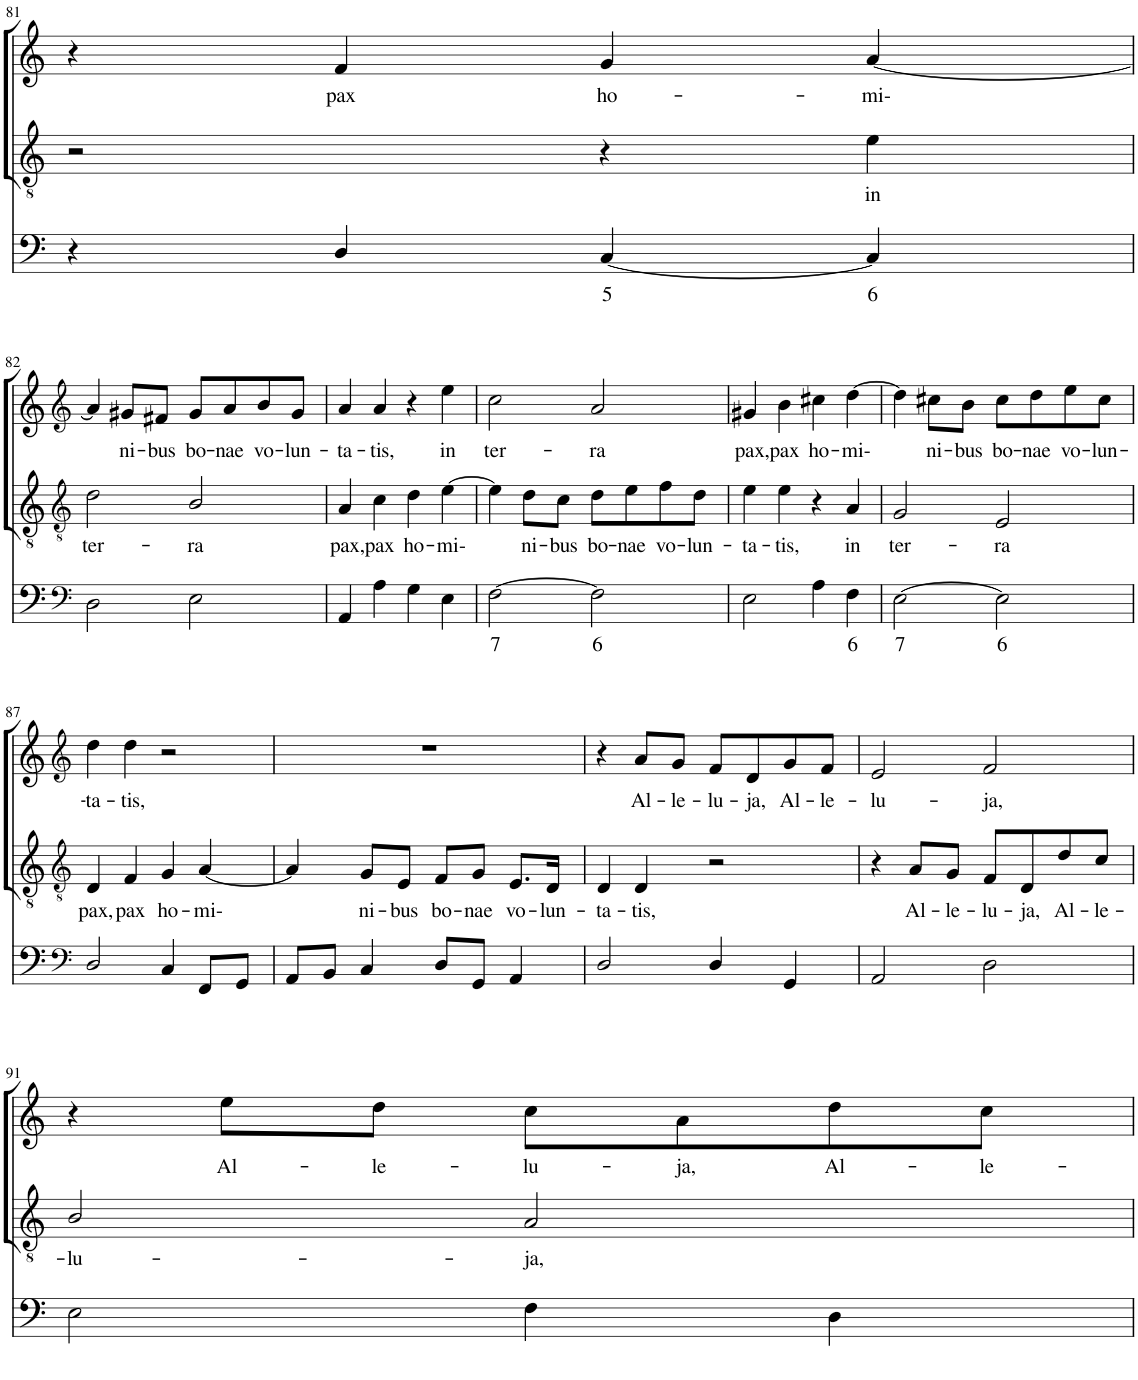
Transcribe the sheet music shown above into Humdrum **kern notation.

**kern	**text	**kern	**text	**kern	**text
*part3	*part3	*part2	*part2	*part1	*part1
*staff3	*staff3	*staff2	*staff2	*staff1	*staff1
*I"Continuo	*	*I"Tenor	*	*I"Soprano	*
!!LO:PB:g=z
*clefF4	*	*clefGv2	*	*clefG2	*
*k[]	*	*k[]	*	*k[]	*
*M4/4	*	*M4/4	*	*M4/4	*
=81	=81	=81	=81	=81	=81
4r	.	2r	.	4r	.
!	!	!	!	!	!LO:LY:b
4D/	.	.	.	4f/	pax
!	!LO:LY:b	!	!	!	!LO:LY:b
[4C/	5	4r	.	4g/	ho-
!	!LO:LY:b	!	!LO:LY:b	!	!LO:LY:b
4C/]	6	4e\	in	[4a/	mi-
!!LO:LB:g=z
=82	=82	=82	=82	=82	=82
*clefF4	*	*clefGv2	*	*clefG2	*
!	!	!	!LO:LY:b	!	!
2D\	.	2d\	ter-	4a/]	.
!	!	!	!	!	!LO:LY:b
.	.	.	.	8g#X/L	ni-
!	!	!	!	!	!LO:LY:b
.	.	.	.	8f#X/J	bus
!	!	!	!LO:LY:b	!	!LO:LY:b
2E\	.	2B/	ra	8g#/L	bo-
!	!	!	!	!	!LO:LY:b
.	.	.	.	8a/	nae
!	!	!	!	!	!LO:LY:b
.	.	.	.	8b/	vo-
!	!	!	!	!	!LO:LY:b
.	.	.	.	8g#/J	lun-
=83	=83	=83	=83	=83	=83
!	!	!	!LO:LY:b	!	!LO:LY:b
4AA/	.	4A/	pax,	4a/	ta-
!	!	!	!LO:LY:b	!	!LO:LY:b
4A\	.	4c\	pax	4a/	tis,
!	!	!	!LO:LY:b	!	!
4G\	.	4d\	ho-	4r	.
!	!	!	!LO:LY:b	!	!LO:LY:b
4E\	.	[4e\	mi-	4ee\	in
=84	=84	=84	=84	=84	=84
!	!LO:LY:b	!	!	!	!LO:LY:b
[2F\	7	4e\]	.	2cc\	ter-
!	!	!	!LO:LY:b	!	!
.	.	8d\L	ni-	.	.
!	!	!	!LO:LY:b	!	!
.	.	8c\J	bus	.	.
!	!LO:LY:b	!	!LO:LY:b	!	!LO:LY:b
2F\]	6	8d\L	bo-	2a/	ra
!	!	!	!LO:LY:b	!	!
.	.	8e\	nae	.	.
!	!	!	!LO:LY:b	!	!
.	.	8f\	vo-	.	.
!	!	!	!LO:LY:b	!	!
.	.	8d\J	lun-	.	.
=85	=85	=85	=85	=85	=85
!	!	!	!LO:LY:b	!	!LO:LY:b
2E\	.	4e\	ta-	4g#X/	pax,
!	!	!	!LO:LY:b	!	!LO:LY:b
.	.	4e\	tis,	4b\	pax
!	!	!	!	!	!LO:LY:b
4A\	.	4r	.	4cc#X\	ho-
!	!LO:LY:b	!	!LO:LY:b	!	!LO:LY:b
4F\	6	4A/	in	[4dd\	mi-
=86	=86	=86	=86	=86	=86
!	!LO:LY:b	!	!LO:LY:b	!	!
[2E\	7	2G/	ter-	4dd\]	.
!	!	!	!	!	!LO:LY:b
.	.	.	.	8cc#X\L	ni-
!	!	!	!	!	!LO:LY:b
.	.	.	.	8b\J	bus
!	!LO:LY:b	!	!LO:LY:b	!	!LO:LY:b
2E\]	6	2E/	ra	8cc#\L	bo-
!	!	!	!	!	!LO:LY:b
.	.	.	.	8dd\	nae
!	!	!	!	!	!LO:LY:b
.	.	.	.	8ee\	vo-
!	!	!	!	!	!LO:LY:b
.	.	.	.	8cc#\J	lun-
!!LO:LB:g=z
=87	=87	=87	=87	=87	=87
*clefF4	*	*clefGv2	*	*clefG2	*
!	!	!	!LO:LY:b	!	!LO:LY:b
2D/	.	4D/	pax,	4dd\	ta-
!	!	!	!LO:LY:b	!	!LO:LY:b
.	.	4F/	pax	4dd\	tis,
!	!	!	!LO:LY:b	!	!
4C/	.	4G/	ho-	2r	.
!	!	!	!LO:LY:b	!	!
8FF/L	.	[4A/	mi-	.	.
8GG/J	.	.	.	.	.
=88	=88	=88	=88	=88	=88
8AA/L	.	4A/]	.	1r	.
8BB/J	.	.	.	.	.
!	!	!	!LO:LY:b	!	!
4C/	.	8G/L	ni-	.	.
!	!	!	!LO:LY:b	!	!
.	.	8E/J	bus	.	.
!	!	!	!LO:LY:b	!	!
8D/L	.	8F/L	bo-	.	.
!	!	!	!LO:LY:b	!	!
8GG/J	.	8G/J	nae	.	.
!	!	!	!LO:LY:b	!	!
4AA/	.	8.E/L	vo-	.	.
!	!	!	!LO:LY:b	!	!
.	.	16D/Jk	lun-	.	.
=89	=89	=89	=89	=89	=89
!	!	!	!LO:LY:b	!	!
2D/	.	4D/	ta-	4r	.
!	!	!	!LO:LY:b	!	!LO:LY:b
.	.	4D/	tis,	8a/L	Al-
!	!	!	!	!	!LO:LY:b
.	.	.	.	8g/J	le-
!	!	!	!	!	!LO:LY:b
4D/	.	2r	.	8f/L	lu-
!	!	!	!	!	!LO:LY:b
.	.	.	.	8d/	ja,
!	!	!	!	!	!LO:LY:b
4GG/	.	.	.	8g/	Al-
!	!	!	!	!	!LO:LY:b
.	.	.	.	8f/J	le-
=90	=90	=90	=90	=90	=90
!	!	!	!	!	!LO:LY:b
2AA/	.	4r	.	2e/	lu-
!	!	!	!LO:LY:b	!	!
.	.	8A/L	Al-	.	.
!	!	!	!LO:LY:b	!	!
.	.	8G/J	le-	.	.
!	!	!	!LO:LY:b	!	!LO:LY:b
2D\	.	8F/L	lu-	2f/	ja,
!	!	!	!LO:LY:b	!	!
.	.	8D/	ja,	.	.
!	!	!	!LO:LY:b	!	!
.	.	8d/	Al-	.	.
!	!	!	!LO:LY:b	!	!
.	.	8c/J	le-	.	.
!!LO:LB:g=z
=91	=91	=91	=91	=91	=91
!	!	!	!LO:LY:b	!	!
2E\	.	2B/	lu-	4r	.
!	!	!	!	!	!LO:LY:b
.	.	.	.	8ee\L	Al-
!	!	!	!	!	!LO:LY:b
.	.	.	.	8dd\J	le-
!	!	!	!LO:LY:b	!	!LO:LY:b
4F\	.	2A/	ja,	8cc\L	lu-
!	!	!	!	!	!LO:LY:b
.	.	.	.	8a\	ja,
!	!	!	!	!	!LO:LY:b
4D\	.	.	.	8dd\	Al-
!	!	!	!	!	!LO:LY:b
.	.	.	.	8cc\J	le-
=	=	=	=	=	=
*-	*-	*-	*-	*-	*-
